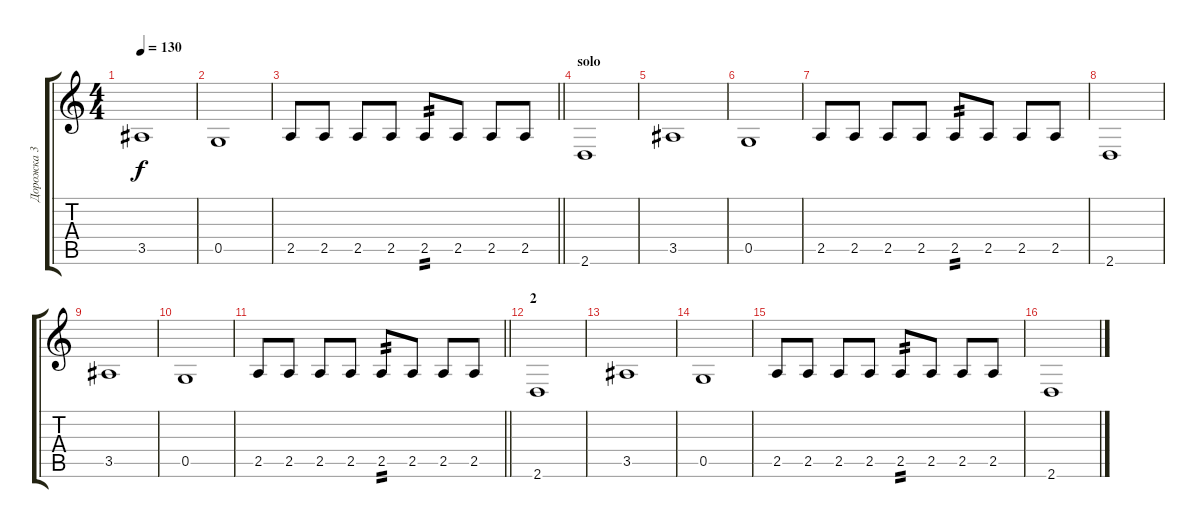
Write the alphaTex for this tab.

\track ("Дорожка 3" "Дорожка 3") {instrument acousticguitarsteel}
\staff {score tabs}
\tuning (D4 A3 F3 C3 G2 C2) {hide}
\ts (4 4)
\tempo 130
\clef g2
\ks c
3.5.1{dy f} |
0.5.1 |
\barLineRight lightlight
2.5.8{volume 4} 2.5.8{volume 13} 2.5.8 2.5.8 2.5.8{tp 2} 2.5.8 2.5.8 2.5.8 |
\section ("" "solo")
2.6.1 |
3.5.1 |
0.5.1 |
2.5.8{volume 4} 2.5.8{volume 13} 2.5.8 2.5.8 2.5.8{tp 2} 2.5.8 2.5.8 2.5.8 |
2.6.1 |
3.5.1 |
0.5.1 |
\barLineRight lightlight
2.5.8{volume 4} 2.5.8{volume 13} 2.5.8 2.5.8 2.5.8{tp 2} 2.5.8 2.5.8 2.5.8 |
\section ("" "2")
2.6.1 |
3.5.1 |
0.5.1 |
2.5.8{volume 4} 2.5.8{volume 13} 2.5.8 2.5.8 2.5.8{tp 2} 2.5.8 2.5.8 2.5.8 |
2.6.1
